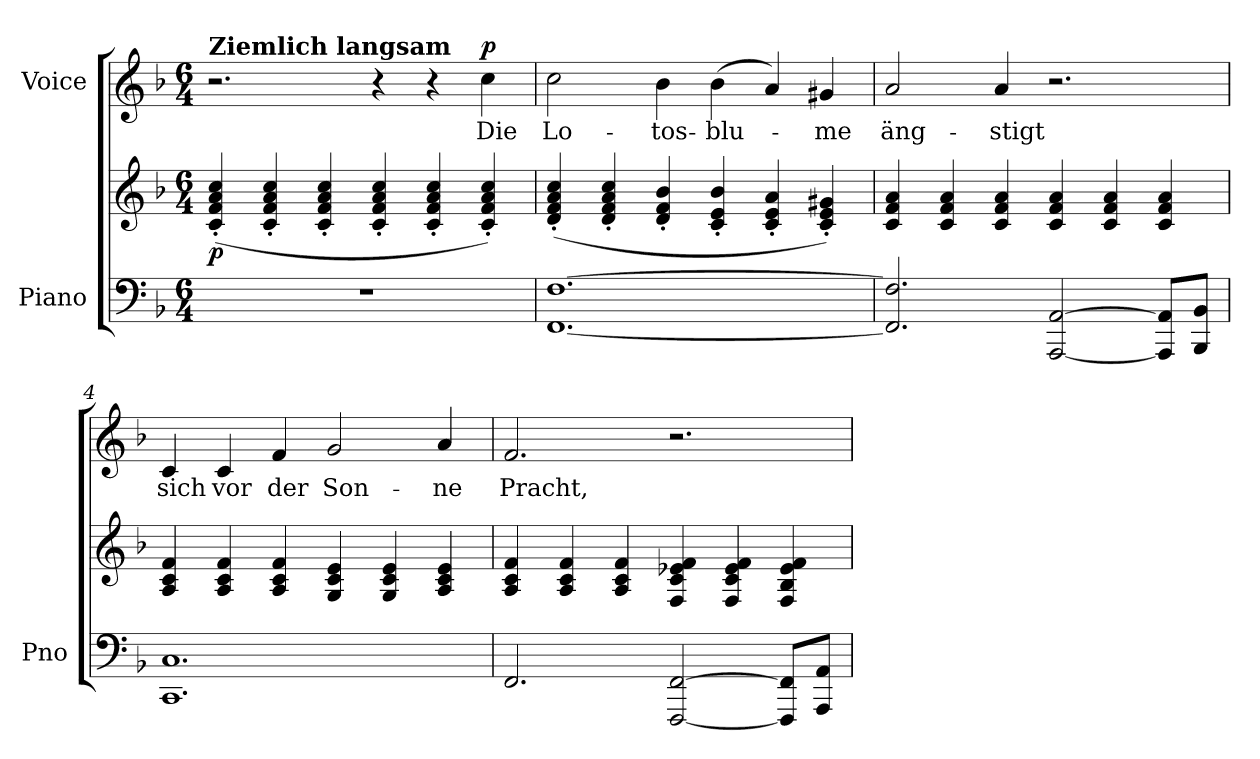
**kern	**kern	**dynam	**kern	**text	**dynam
*part2	*part2	*part2	*part1	*part1	*part1
*staff3	*staff2	*staff2/3	*staff1	*staff1	*staff1
*I"Piano	*	*	*I"Voice	*	*
*I'Pno	*	*	*	*	*
*clefF4	*clefG2	*	*clefG2	*	*
*k[b-]	*k[b-]	*	*k[b-]	*	*
*M6/4	*M6/4	*	*M6/4	*	*
=1	=1	=1	=1	=1	=1
!	!	!	!LO:TX:a:B:t=Ziemlich langsam	!	!
!	!	!LO:DY:b	!	!	!
1.r	(<4c/' 4f/' 4a/' 4cc/'	p	2.r	.	.
.	4c/' 4f/' 4a/' 4cc/'	.	.	.	.
.	4c/' 4f/' 4a/' 4cc/'	.	.	.	.
.	4c/' 4f/' 4a/' 4cc/'	.	4r	.	.
.	4c/' 4f/' 4a/' 4cc/'	.	4r	.	.
!	!	!	!	!LO:LY:b	!LO:DY:a
.	4c/' 4f/' 4a/' 4cc/')	.	4cc\	Die	p
=2	=2	=2	=2	=2	=2
!	!	!	!	!LO:LY:b	!
[1.FF [1.F	(<4d/' 4f/' 4a/' 4cc/'	.	2cc\	Lo-	.
.	4d/' 4f/' 4a/' 4cc/'	.	.	.	.
!	!	!	!	!LO:LY:b	!
.	4d/' 4f/' 4b-/'	.	4b-\	-tos-	.
!	!	!	!	!LO:LY:b	!
.	4c/' 4e/' 4b-/'	.	(>4b-\	-blu-	.
.	4c/' 4e/' 4a/'	.	4a/)	.	.
!	!	!	!	!LO:LY:b	!
.	4c/' 4e/' 4g#X/')	.	4g#X/	-me	.
=3	=3	=3	=3	=3	=3
!	!	!	!	!LO:LY:b	!
2.FF/] 2.F/]	4c/ 4f/ 4a/	.	2a/	äng-	.
.	4c/ 4f/ 4a/	.	.	.	.
!	!	!	!	!LO:LY:b	!
.	4c/ 4f/ 4a/	.	4a/	-stigt	.
[2AAA/ [2AA/	4c/ 4f/ 4a/	.	2.r	.	.
.	4c/ 4f/ 4a/	.	.	.	.
8AAA/] 8AA/]L	4c/ 4f/ 4a/	.	.	.	.
8BBB-/ 8BB-/J	.	.	.	.	.
!!LO:LB:g=z
=4	=4	=4	=4	=4	=4
!	!	!	!	!LO:LY:b	!
1.CC 1.C	4A/ 4c/ 4f/	.	4c/	sich	.
!	!	!	!	!LO:LY:b	!
.	4A/ 4c/ 4f/	.	4c/	vor	.
!	!	!	!	!LO:LY:b	!
.	4A/ 4c/ 4f/	.	4f/	der	.
!	!	!	!	!LO:LY:b	!
.	4G/ 4c/ 4e/	.	2g/	Son-	.
.	4G/ 4c/ 4e/	.	.	.	.
!	!	!	!	!LO:LY:b	!
.	4A/ 4c/ 4e/	.	4a/	-ne	.
=5	=5	=5	=5	=5	=5
!	!	!	!	!LO:LY:b	!
2.FF/	4A/ 4c/ 4f/	.	2.f/	Pracht,	.
.	4A/ 4c/ 4f/	.	.	.	.
.	4A/ 4c/ 4f/	.	.	.	.
[2FFF/ [2FF/	4F/ 4c/ 4e-X/ 4f/	.	2.r	.	.
.	4F/ 4c/ 4e-/ 4f/	.	.	.	.
8FFF/] 8FF/]L	4F/ 4B-/ 4e-/ 4f/	.	.	.	.
8AAA/ 8AA/J	.	.	.	.	.
=	=	=	=	=	=
*-	*-	*-	*-	*-	*-
